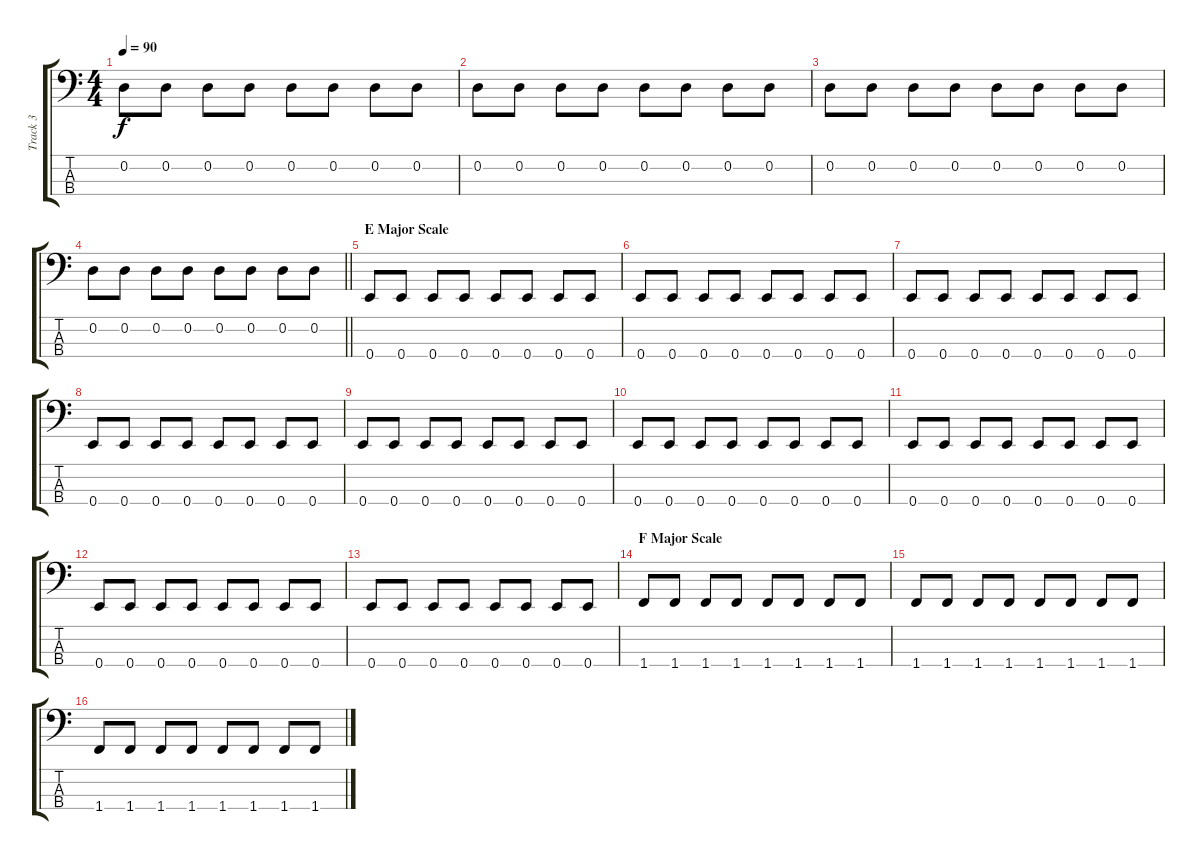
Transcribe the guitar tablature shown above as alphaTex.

\track ("Track 3" "Track 3") {instrument electricbassfinger}
\staff {score tabs}
\tuning (G2 D2 A1 E1) {hide}
\ts (4 4)
\tempo 90
\clef f4
\ks c
0.2.8{dy f} 0.2.8 0.2.8 0.2.8 0.2.8 0.2.8 0.2.8 0.2.8 |
0.2.8 0.2.8 0.2.8 0.2.8 0.2.8 0.2.8 0.2.8 0.2.8 |
0.2.8 0.2.8 0.2.8 0.2.8 0.2.8 0.2.8 0.2.8 0.2.8 |
\barLineRight lightlight
0.2.8 0.2.8 0.2.8 0.2.8 0.2.8 0.2.8 0.2.8 0.2.8 |
\section ("" "E Major Scale")
0.4.8 0.4.8 0.4.8 0.4.8 0.4.8 0.4.8 0.4.8 0.4.8 |
0.4.8 0.4.8 0.4.8 0.4.8 0.4.8 0.4.8 0.4.8 0.4.8 |
0.4.8 0.4.8 0.4.8 0.4.8 0.4.8 0.4.8 0.4.8 0.4.8 |
0.4.8 0.4.8 0.4.8 0.4.8 0.4.8 0.4.8 0.4.8 0.4.8 |
0.4.8 0.4.8 0.4.8 0.4.8 0.4.8 0.4.8 0.4.8 0.4.8 |
0.4.8 0.4.8 0.4.8 0.4.8 0.4.8 0.4.8 0.4.8 0.4.8 |
0.4.8 0.4.8 0.4.8 0.4.8 0.4.8 0.4.8 0.4.8 0.4.8 |
0.4.8 0.4.8 0.4.8 0.4.8 0.4.8 0.4.8 0.4.8 0.4.8 |
0.4.8 0.4.8 0.4.8 0.4.8 0.4.8 0.4.8 0.4.8 0.4.8 |
\section ("" "F Major Scale")
1.4.8 1.4.8 1.4.8 1.4.8 1.4.8 1.4.8 1.4.8 1.4.8 |
1.4.8 1.4.8 1.4.8 1.4.8 1.4.8 1.4.8 1.4.8 1.4.8 |
1.4.8 1.4.8 1.4.8 1.4.8 1.4.8 1.4.8 1.4.8 1.4.8
